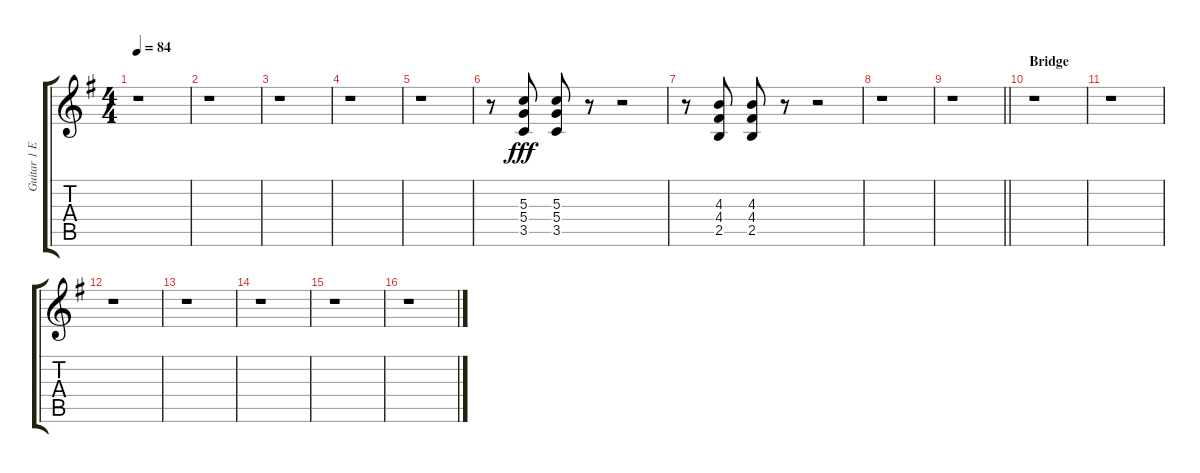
\track ("Guitar 1 Echo" "Guitar 1 E") {instrument distortionguitar}
\staff {score tabs}
\tuning (E4 B3 G3 D3 A2 E2) {hide}
\ts (4 4)
\tempo 84
\clef g2
\ks g
r.1{dy fff} |
r.1 |
r.1 |
r.1 |
r.1 |
r.8 (5.3 5.4 3.5).8{balance 0} (5.3 5.4 3.5).8{balance 16} r.8 r.2 |
r.8 (4.3 4.4 2.5).8{balance 0} (4.3 4.4 2.5).8{balance 16} r.8 r.2 |
r.1 |
\barLineRight lightlight
r.1 |
\section ("" "Bridge")
r.1 |
r.1 |
r.1 |
r.1 |
r.1 |
r.1 |
r.1
